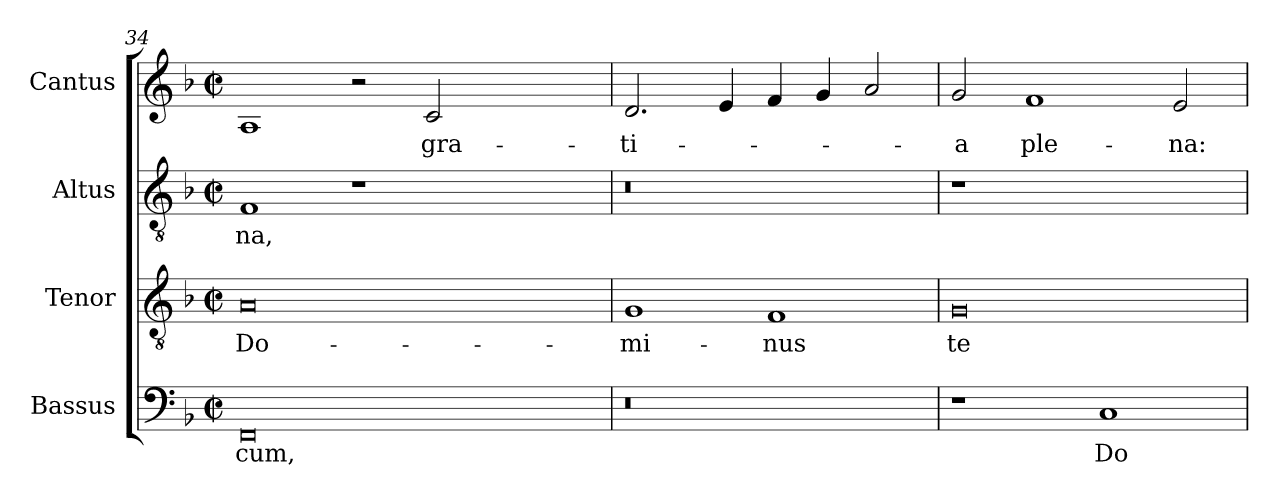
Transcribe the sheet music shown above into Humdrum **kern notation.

**kern	**text	**kern	**text	**kern	**text	**kern	**text
*part4	*part4	*part3	*part3	*part2	*part2	*part1	*part1
*staff4	*staff4	*staff3	*staff3	*staff2	*staff2	*staff1	*staff1
*I"Bassus	*	*I"Tenor	*	*I"Altus	*	*I"Cantus	*
*clefF4	*	*clefGv2	*	*clefGv2	*	*clefG2	*
*k[b-]	*	*k[b-]	*	*k[b-]	*	*k[b-]	*
*F:	*	*F:	*	*F:	*	*F:	*
*M2/2	*	*M2/2	*	*M2/2	*	*M2/2	*
*met(c|)	*	*met(c|)	*	*met(c|)	*	*met(c|)	*
=34	=34	=34	=34	=34	=34	=34	=34
!	!LO:LY:b:cj	!	!LO:LY:b:cj	!	!LO:LY:b:cj	!	!
0FF	-cum,	0A	Do-	1F	-na,	1A	.
!	!	!	!	!LO:N:vis=1	!	!	!
.	.	.	.	0r	.	2r	.
!	!	!	!	!	!	!	!LO:LY:b:cj
.	.	.	.	.	.	2c/	gra-
1ryy	.	1ryy	.	.	.	1ryy	.
=35	=35	=35	=35	=35	=35	=35	=35
!	!	!	!LO:LY:b:cj	!	!	!	!LO:LY:b:cj
0r	.	1G	-mi-	0r	.	2.d/	-ti-
.	.	.	.	.	.	4e/	.
!	!	!	!LO:LY:b:cj	!	!	!	!
.	.	1F	-nus	.	.	4f/	.
.	.	.	.	.	.	4g/	.
.	.	.	.	.	.	2a/	.
=36	=36	=36	=36	=36	=36	=36	=36
!	!	!LO:N:vis=0	!LO:LY:b:rj	!	!	!	!LO:LY:b:cj
1r	.	1G	te-	1r	.	2g/	-a
!	!	!	!	!	!	!	!LO:LY:b:cj
.	.	.	.	.	.	1f	ple-
!	!LO:LY:b:cj	!	!	!	!	!	!
1C	Do-	1ryy	.	1ryy	.	.	.
!	!	!	!	!	!	!	!LO:LY:b:cj
.	.	.	.	.	.	2e/	-na:
=	=	=	=	=	=	=	=
*-	*-	*-	*-	*-	*-	*-	*-
